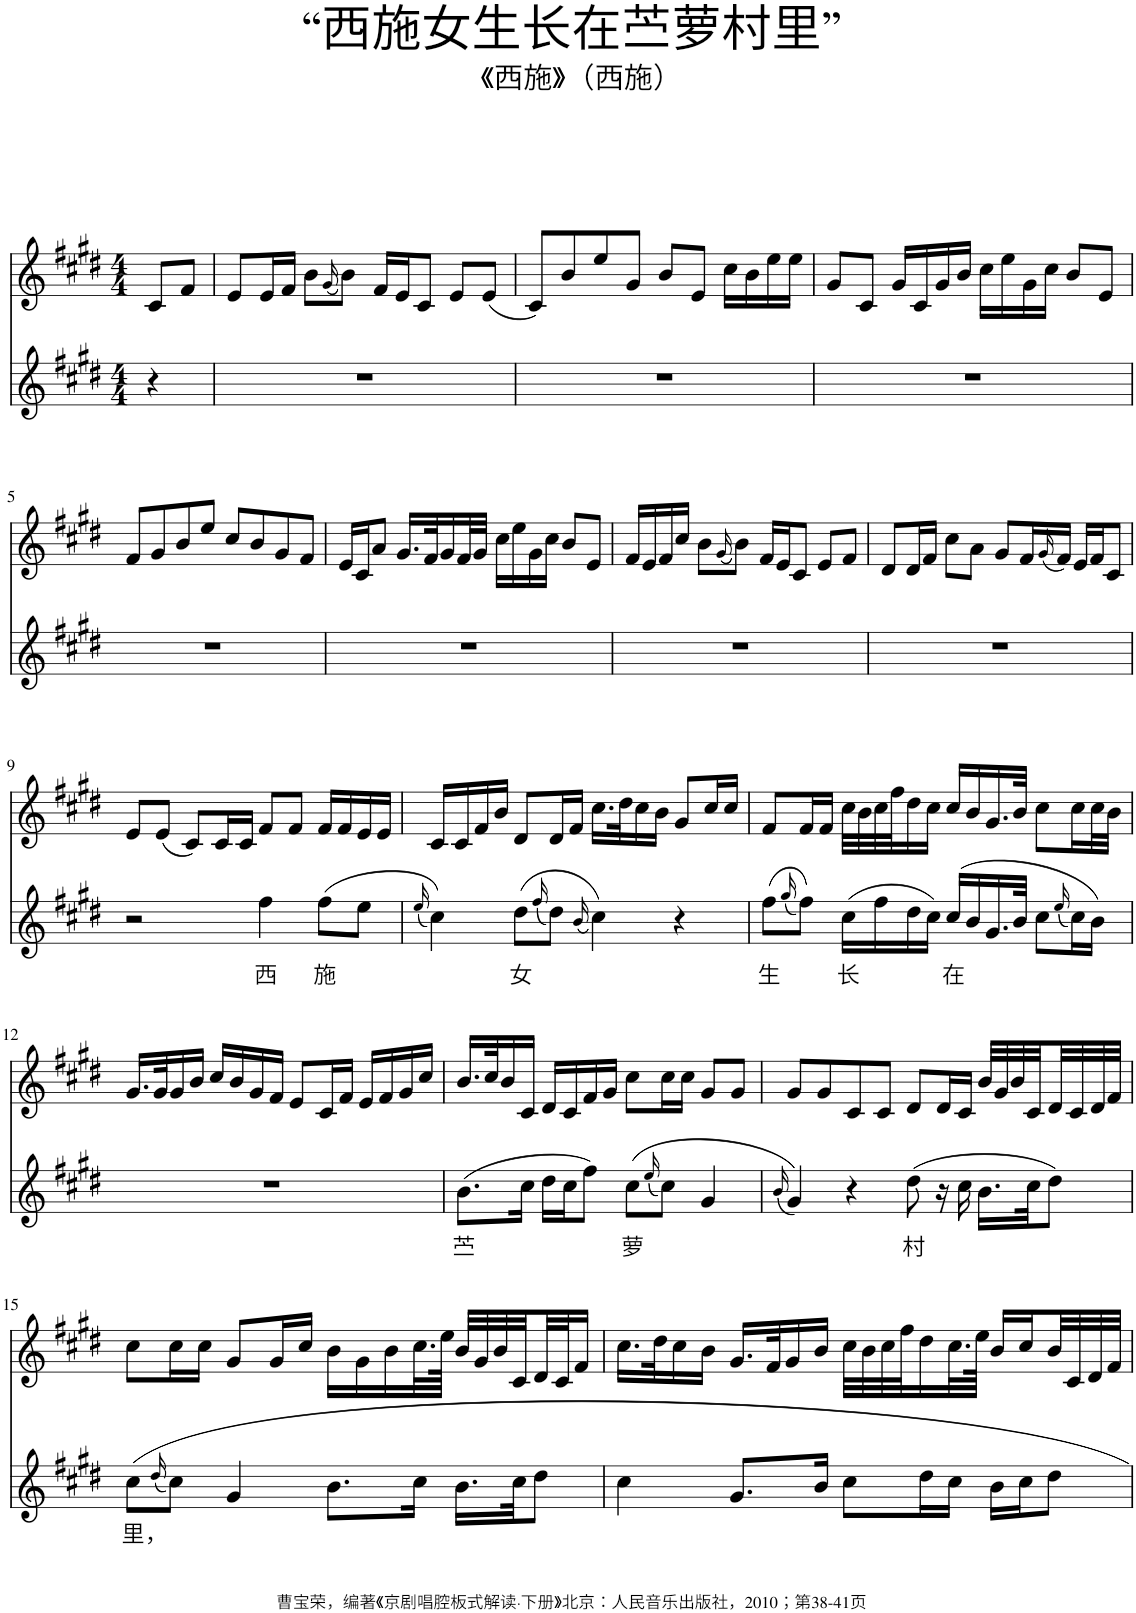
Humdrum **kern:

**kern	**text	**kern
*part2	*part2	*part1
*staff2	*staff2	*staff1
*I"Piano	*	*I"Piano
*I'Pno	*	*I'Pno
*clefG2	*	*clefG2
*k[f#c#g#d#]	*	*k[f#c#g#d#]
*M4/4	*	*M4/4
=1	=1	=1
4r	.	8c#/L
.	.	8f#/J
=2	=2	=2
1r	.	8e/L
.	.	16e/L
.	.	16f#/JJ
.	.	8b\L
.	.	(16qg#/
.	.	8b\J)
.	.	16f#/LL
.	.	16e/J
.	.	8c#/J
.	.	8e/L
.	.	(8e/J
=3	=3	=3
1r	.	8c#/L)
.	.	8b/
.	.	8ee/
.	.	8g#/J
.	.	8b/L
.	.	8e/J
.	.	16cc#\LL
.	.	16b\
.	.	16ee\
.	.	16ee\JJ
=4	=4	=4
1r	.	8g#/L
.	.	8c#/J
.	.	16g#/LL
.	.	16c#/
.	.	16g#/
.	.	16b/JJ
.	.	16cc#\LL
.	.	16ee\
.	.	16g#\
.	.	16cc#\JJ
.	.	8b/L
.	.	8e/J
!!LO:LB:g=z
=5	=5	=5
1r	.	8f#/L
.	.	8g#/
.	.	8b/
.	.	8ee/J
.	.	8cc#/L
.	.	8b/
.	.	8g#/
.	.	8f#/J
=6	=6	=6
1r	.	16e/LL
.	.	16c#/J
.	.	8a/J
.	.	16.g#/LL
.	.	32f#/K
.	.	16g#/
.	.	32f#/L
.	.	32g#/JJJ
.	.	16cc#\LL
.	.	16ee\
.	.	16g#\
.	.	16cc#\JJ
.	.	8b/L
.	.	8e/J
=7	=7	=7
1r	.	16f#/LL
.	.	16e/
.	.	16f#/
.	.	16cc#/JJ
.	.	8b\L
.	.	(16qg#/
.	.	8b\J)
.	.	16f#/LL
.	.	16e/J
.	.	8c#/J
.	.	8e/L
.	.	8f#/J
=8	=8	=8
1r	.	8d#/L
.	.	16d#/L
.	.	16f#/JJ
.	.	8cc#\L
.	.	8a\J
.	.	8g#/L
.	.	16f#/L
.	.	(16qg#/
.	.	16f#/JJ)
.	.	16e/LL
.	.	16f#/J
.	.	8c#/J
!!LO:LB:g=z
=9	=9	=9
2r	.	8e/L
.	.	(8e/J
.	.	8c#/L)
.	.	16c#/L
.	.	16c#/JJ
!	!LO:LY:b	!
4ff#\	西	8f#/L
.	.	8f#/J
!	!LO:LY:b	!
(8ff#\L	施	16f#/LL
.	.	16f#/
8ee\J	.	16e/
.	.	16e/JJ
=10	=10	=10
(16qee/	.	.
4cc#\))	.	16c#/LL
.	.	16c#/
.	.	16f#/
.	.	16b/JJ
!	!LO:LY:b	!
(8dd#\L	女	8d#/L
(16qff#/	.	.
8dd#\J)	.	16d#/L
.	.	16f#/JJ
(16qb/	.	.
4cc#\))	.	16.cc#\LL
.	.	32dd#\K
.	.	16cc#\
.	.	16b\JJ
4r	.	8g#/L
.	.	16cc#/L
.	.	16cc#/JJ
=11	=11	=11
!	!LO:LY:b	!
(8ff#\L	生	8f#/L
(16qgg#/	.	.
8ff#\J))	.	16f#/L
.	.	16f#/JJ
!	!LO:LY:b	!
(16cc#\LL	长	32cc#\LLL
.	.	32b\
16ff#\	.	32cc#\
.	.	32ff#\J
16dd#\	.	16dd#\
16cc#\JJ)	.	16cc#\JJ
!	!LO:LY:b	!
(16cc#/LL	在	16cc#/LL
16b/	.	16b/
16.g#/	.	16.g#/
32b/JJk	.	32b/JJk
8cc#\L	.	8cc#\L
(16qee/	.	.
16cc#\L)	.	16cc#\L
16b\JJ)	.	32cc#\L
.	.	32b\JJJ
!!LO:LB:g=z
=12	=12	=12
1r	.	16.g#/LL
.	.	32g#/K
.	.	16g#/
.	.	16b/JJ
.	.	16cc#/LL
.	.	16b/
.	.	16g#/
.	.	16f#/JJ
.	.	8e/L
.	.	16c#/L
.	.	16f#/JJ
.	.	16e/LL
.	.	16f#/
.	.	16g#/
.	.	16cc#/JJ
=13	=13	=13
!	!LO:LY:b	!
(8.b\L	苎	16.b/LL
.	.	32cc#/K
.	.	16b/
16cc#\Jk	.	16c#/JJ
16dd#\LL	.	16d#/LL
16cc#\J	.	16c#/
8ff#\J)	.	16f#/
.	.	16g#/JJ
!	!LO:LY:b	!
(8cc#\L	萝	8cc#\L
(16qee/	.	.
8cc#\J)	.	16cc#\L
.	.	16cc#\JJ
4g#/	.	8g#/L
.	.	8g#/J
=14	=14	=14
(16qb/	.	.
4g#/))	.	8g#/L
.	.	8g#/
4r	.	8c#/
.	.	8c#/J
!	!LO:LY:b	!
(8dd#\	村	8d#/L
16r	.	16d#/L
16cc#\	.	16c#/JJ
16.b\LL	.	32b/LLL
.	.	32g#/
.	.	32b/
32cc#\JK	.	32c#/
8dd#\J)	.	32d#/
.	.	32c#/
.	.	32d#/
.	.	32f#/JJJ
!!LO:LB:g=z
=15	=15	=15
!	!LO:LY:b	!
8cc#\L	里，	8cc#\L
(16qdd#/	.	.
8cc#\J)	.	16cc#\L
.	.	16cc#\JJ
4g#/	.	8g#/L
.	.	16g#/L
.	.	16cc#/JJ
8.b\L	.	16b\LL
.	.	16g#\
.	.	16b\
16cc#\Jk	.	32.cc#\L
.	.	64ee\JJJk
16.b\LL	.	32b/LLL
.	.	32g#/
.	.	32b/
32cc#\JK	.	32c#/
8dd#\J	.	32d#/
.	.	32c#/J
.	.	16f#/JJ
=16	=16	=16
4cc#\	.	16.cc#\LL
.	.	32dd#\K
.	.	16cc#\
.	.	16b\JJ
8.g#/L	.	16.g#/LL
.	.	32f#/K
.	.	16g#/
16b/Jk	.	16b/JJ
8cc#\L	.	32cc#\LLL
.	.	32b\
.	.	32cc#\
.	.	32ff#\J
16dd#\L	.	16dd#\
16cc#\JJ	.	32.cc#\L
.	.	64ee\JJJk
16b\LL	.	16b/LL
16cc#\J	.	16cc#/
8dd#\J	.	32b/L
.	.	32c#/
.	.	32d#/
.	.	32f#/JJJ
=	=	=
*-	*-	*-
